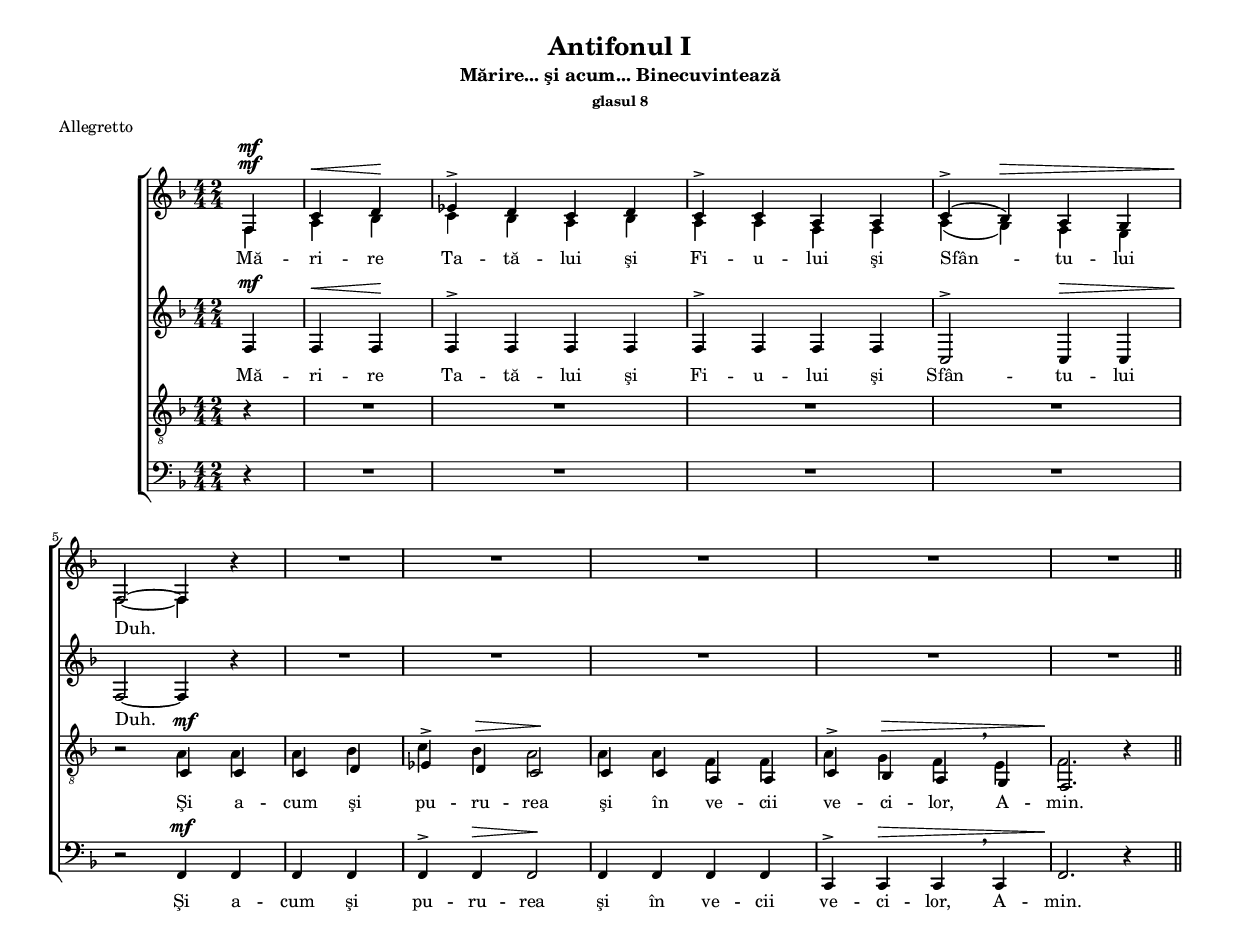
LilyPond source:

\version "2.12.0"
\include "defines.ly"
midiTempo = 
  \midi {
    \context {
      \Score
      tempoWholesPerMinute = #(ly:make-moment 156 4)
      }
    }


\include "preamble.ly"

\header {
  title = "Antifonul I"
  subtitle = "Mărire... şi acum... Binecuvintează"
  subsubtitle = "glasul 8"
  meter = "Allegretto"
}

global = {
  \globalPreamble
  \key f \major
  \override Staff.TimeSignature #'stencil = #ly:text-interface::print
  \override Staff.TimeSignature #'text = #mixedTimeSigMarkup
  \time 2/4
}

womenWords = \lyricmode {
  Mă -- ri -- re Ta -- tă -- lui şi Fi -- u -- lui şi Sfân -- tu -- lui Duh.
}

menWords = \lyricmode {
  Şi a -- cum şi pu -- ru -- rea şi în ve -- cii ve -- ci -- lor, A -- min.
}

sopMusicOne = \relative {
  \voiceOne
  \partial 4 f^\mf
  c'^\< d\!
  \override Staff.TimeSignature #'text = \markup { }
  \time 4/4
  es^\accent d c d
  c^\accent c a a
  c(^\accent bes)^\> a g
  \break
  f2~\! f4

  \oneVoice
  r4
  \time 2/4
  R2
  \time 4/4
  R1
  R1
  R1
  R1
  \bar "||"
}

sopMusicTwo = \relative {
  \voiceTwo
  \partial 4 f4^\mf
  a bes
  \time 4/4
  c bes a bes
  a a f f
  a( g) f e
  f2~ f4

  s4
  \time 2/4
  s2
  \time 4/4
  s1
  s1
  s1
  s1
}

altoMusic = \relative {
  \partial 4 f4^\mf
  f^\< f\!
  \override Staff.TimeSignature #'text = \markup { }
  \time 4/4
  f^\accent f f f
  f^\accent f f f
  c2^\accent c4^\> c
  f2~\! f4 r
  \time 2/4
  R2
  \time 4/4
  R1
  R1
  R1
  R1
}

tenorMusicOne = \relative {
  \partial 4 r4
  R2
  \override Staff.TimeSignature #'text = \markup { }
  \time 4/4
  R1
  R1
  R1
  r2

  \voiceOne
  c4^\mf c
  \time 2/4
  c d
  \time 4/4
  es^\accent d^\> c2\!
  c4 c a a
  c^\accent bes^\> a \breathe  g
  f2.\!

  \oneVoice
  r4
}

tenorMusicTwo = \relative {
  \partial 4 s4
  s2
  \override Staff.TimeSignature #'text = \markup { }
  \time 4/4
  s1
  s1
  s1
  s2

  \voiceTwo
  a4 a
  \time 2/4
  a bes
  \time 4/4
  c bes a2
  a4 a f f
  a g f e
  f2.

  \oneVoice
  s4
}

bassMusic = \relative {
  \partial 4 r4
  R2
  \override Staff.TimeSignature #'text = \markup { }
  \time 4/4
  R1
  R1
  R1
  r2
  f,4^\mf f
  \time 2/4
  f f
  \time 4/4
  f^\accent f^\> f2\!
  f4 f f f
  c^\accent c^\> c \breathe c
  f2.\! r4
}

myScore = \new Score \with {
  \override SpacingSpanner #'shortest-duration-space = #myNoteSpacing
} <<
  \new ChoirStaff <<
    \new Staff <<
      \new Voice { \global \sopMusicOne }
      \addlyrics { \womenWords }
      \new Voice { \global \sopMusicTwo }
    >>
    
    \new Staff \new Voice { \global \altoMusic }
    \addlyrics { \womenWords }
    
    \new Staff <<
      \clef "G_8"
      \new Voice { \global \tenorMusicOne }
      \addlyrics { \menWords }
      \new Voice { \global \tenorMusicTwo }
    >>
    
    \new Staff <<
      \clef bass
      \new Voice { \global \bassMusic }
      \addlyrics { \menWords }
    >>
  >>
>>

\score {
  \myScore
  \layout { }
}

\score {
  \unfoldRepeats
  \myScore
  \midi { \midiDirectives }
}

\score {
  \unfoldRepeats
  \new Voice { \global \sopMusicOne }
  \midi { \midiDirectives }
}

\score {
  \unfoldRepeats
  \new Voice { \global \sopMusicTwo }
  \midi { \midiDirectives }
}

\score {
  \unfoldRepeats
  \new Voice { \global \altoMusic }
  \midi { \midiDirectives }
}

\score {
  \unfoldRepeats
  \new Voice { \global \tenorMusicOne }
  \midi { \midiDirectives }
}

\score {
  \unfoldRepeats
  \new Voice { \global \tenorMusicTwo }
  \midi { \midiDirectives }
}

\score {
  \unfoldRepeats
  \new Voice { \global \bassMusic }
  \midi { \midiDirectives }
}

% Now switch to a two-staff score, see part 2.
